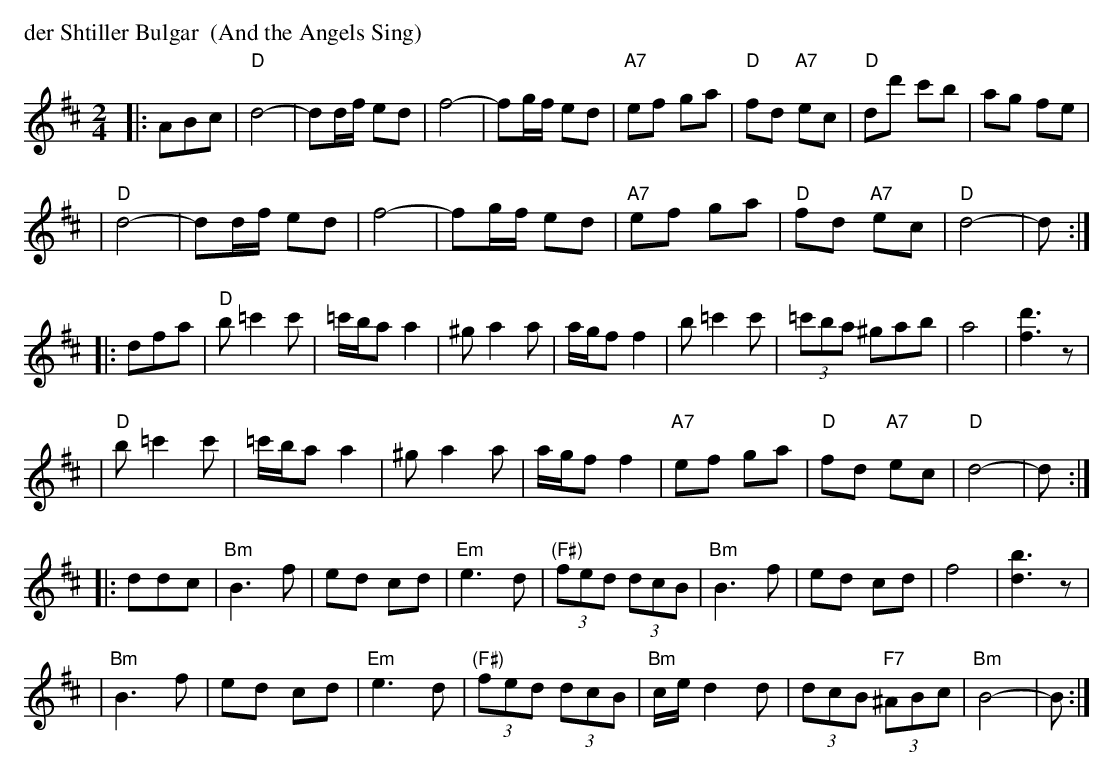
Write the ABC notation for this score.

X:1
P: der Shtiller Bulgar  (And the Angels Sing)
M: 2/4
L: 1/8
K: D
|: ABc \
| "D"d4- | dd/f/ ed | f4- | fg/f/ ed | "A7"ef ga | "D"fd "A7"ec | "D"dd' c'b | ag fe |
| "D"d4- | dd/f/ ed | f4- | fg/f/ ed | "A7"ef ga | "D"fd "A7"ec | "D"d4- | d :|
|: dfa \
| "D"b=c'2c' | =c'/b/a a2 | ^ga2a | a/g/f f2 | b=c'2c' | (3=c'ba ^gab | a4 | [d'3f3]z |
| "D"b=c'2c' | =c'/b/a a2 | ^ga2a | a/g/f f2 | "A7"ef ga | "D"fd "A7"ec | "D"d4- | d :|
|: ddc \
| "Bm"B3 f | ed cd | "Em"e3 d | "(F#)"(3fed (3dcB | "Bm"B3 f | ed cd | f4 | [b3d3]z |
| "Bm"B3 f | ed cd | "Em"e3 d | "(F#)"(3fed (3dcB | "Bm"c/e/d2d | (3dcB "F7"(3^ABc | "Bm"B4- | B :|
